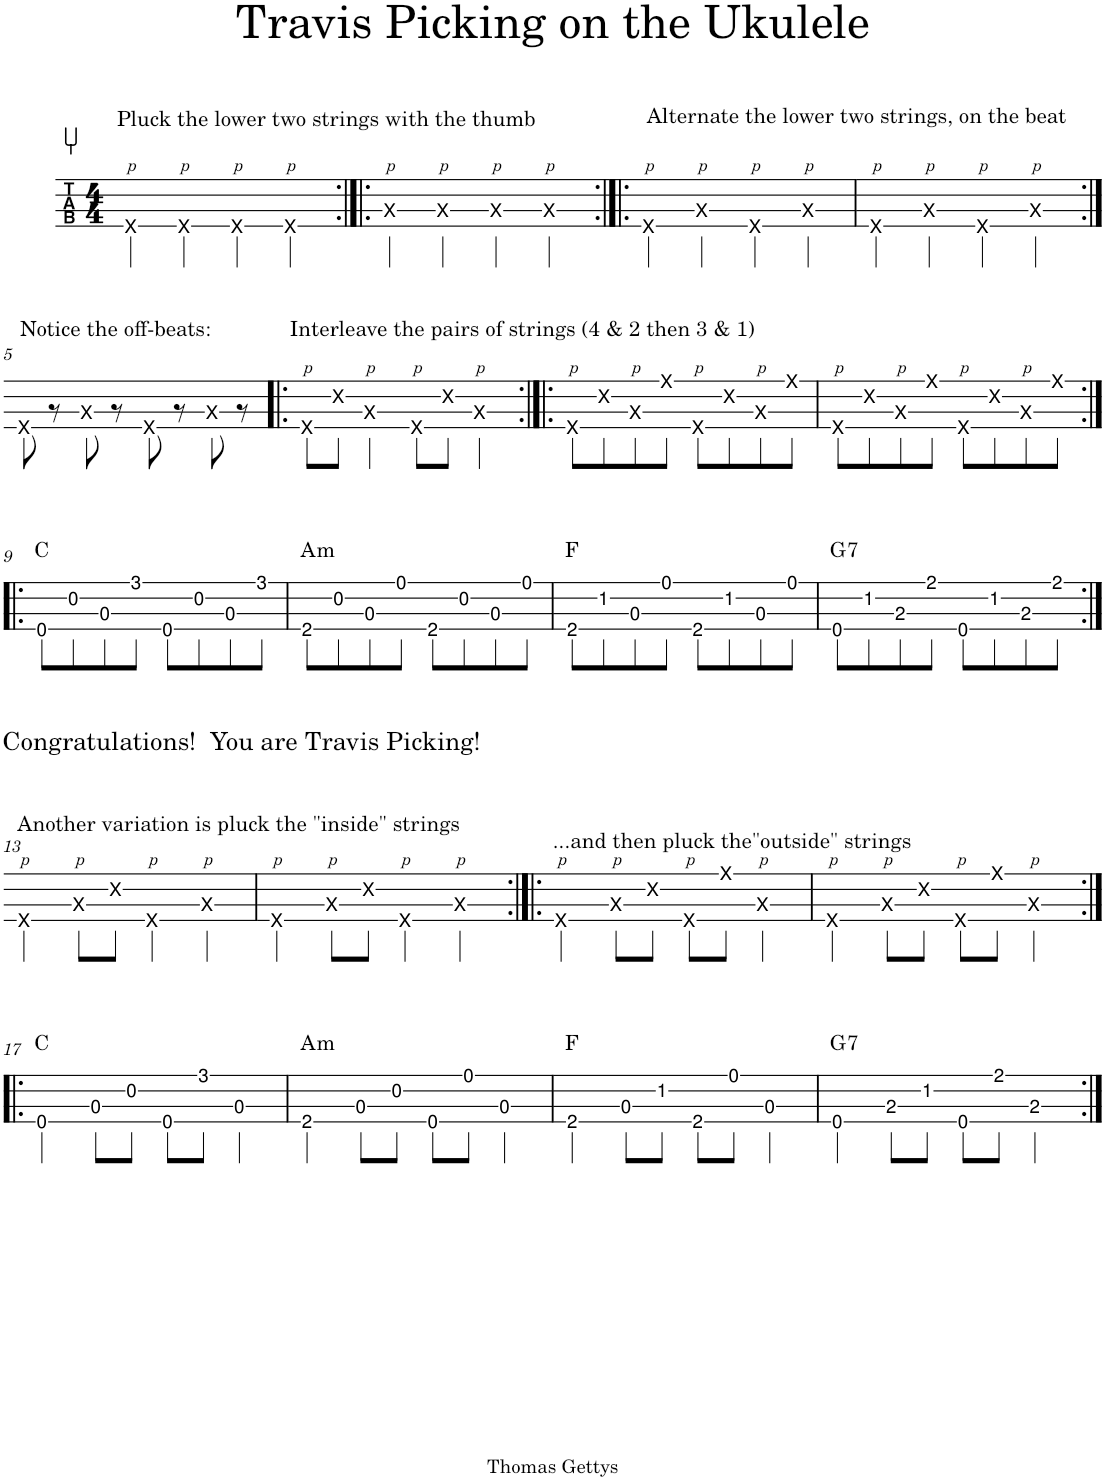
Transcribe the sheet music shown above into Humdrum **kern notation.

**kern	**harte	**kern
*part2	*part2	*part1
*staff2	*	*staff1
*I"Ukulele	*	*I"Ukulele
*I'Uk.	*	*I'Uk.
*stria4	*	*stria5
*	*	*clefG2
*k[]	*	*k[]
*M4/4	*	*M4/4
=1	=1	=1
!LO:TX:a:t=Pluck the lower two strings with the thumb	!	!
4G\	.	1r
4G\	.	.
4G\	.	.
4G\	.	.
=2:|!|:	=2:|!|:	=2:|!|:
4c\	.	1r
4c\	.	.
4c\	.	.
4c\	.	.
=3:|!|:	=3:|!|:	=3:|!|:
!LO:TX:a:t=Alternate the lower two strings, on the beat	!	!
4G\	.	1r
4c\	.	.
4G\	.	.
4c\	.	.
=4	=4	=4
4G\	.	4G
4c\	.	4c
4G\	.	4G
4c\	.	4c
!!LO:LB:g=z
=5:|!	=5:|!	=5:|!
!LO:TX:a:t=Notice the off-beats&colon;	!	!
8G\	.	1r
8r	.	.
8c\	.	.
8r	.	.
8G\	.	.
8r	.	.
8c\	.	.
8r	.	.
=6!|:	=6!|:	=6!|:
!LO:TX:a:t=Interleave the pairs of strings (4 & 2 then 3 & 1)	!	!
8G\L	.	1r
8e\J	.	.
4c\	.	.
8G\L	.	.
8e\J	.	.
4c\	.	.
=7:|!|:	=7:|!|:	=7:|!|:
8G\L	.	1r
8e\	.	.
8c\	.	.
8cc\J	.	.
8G\L	.	.
8e\	.	.
8c\	.	.
8cc\J	.	.
=8	=8	=8
8G\L	.	1r
8e\	.	.
8c\	.	.
8cc\J	.	.
8G\L	.	.
8e\	.	.
8c\	.	.
8cc\J	.	.
!!LO:LB:g=z
=9:|!|:	=9:|!|:	=9:|!|:
8G\L	C:maj	1r
8e\	.	.
8c\	.	.
8cc\J	.	.
8G\L	.	.
8e\	.	.
8c\	.	.
8cc\J	.	.
=10	=10	=10
!	!LO:H:kt=m	!
8A\L	A:min	1r
8e\	.	.
8c\	.	.
8a\J	.	.
8A\L	.	.
8e\	.	.
8c\	.	.
8a\J	.	.
=11	=11	=11
8A\L	F:maj	1r
8f\	.	.
8c\	.	.
8a\J	.	.
8A\L	.	.
8f\	.	.
8c\	.	.
8a\J	.	.
=12	=12	=12
!	!LO:H:kt=7	!
8G\L	G:7	1r
8f\	.	.
8d\	.	.
8b\J	.	.
8G\L	.	.
8f\	.	.
8d\	.	.
8b\J	.	.
!!LO:LB:g=z
=13:|!	=13:|!	=13:|!
!LO:TX:a:t=Another variation is pluck the "inside" strings	!	!
4G\	.	1r
8c\L	.	.
8e\J	.	.
4G\	.	.
4c\	.	.
=14	=14	=14
4G\	.	1r
8c\L	.	.
8e\J	.	.
4G\	.	.
4c\	.	.
=15:|!|:	=15:|!|:	=15:|!|:
!LO:TX:a:t=...and then pluck the"outside" strings	!	!
4G\	.	1r
8c\L	.	.
8e\J	.	.
8G\L	.	.
8cc\J	.	.
4c\	.	.
=16	=16	=16
4G\	.	1r
8c\L	.	.
8e\J	.	.
8G\L	.	.
8cc\J	.	.
4c\	.	.
!!LO:LB:g=z
=17:|!|:	=17:|!|:	=17:|!|:
4G\	C:maj	1r
8c\L	.	.
8e\J	.	.
8G\L	.	.
8cc\J	.	.
4c\	.	.
=18	=18	=18
!	!LO:H:kt=m	!
4A\	A:min	1r
8c\L	.	.
8e\J	.	.
8G\L	.	.
8a\J	.	.
4c\	.	.
=19	=19	=19
4A\	F:maj	1r
8c\L	.	.
8f\J	.	.
8A\L	.	.
8a\J	.	.
4c\	.	.
=20	=20	=20
!	!LO:H:kt=7	!
4G\	G:7	1r
8d\L	.	.
8f\J	.	.
8G\L	.	.
8b\J	.	.
4d\	.	.
=:|!	=:|!	=:|!
*-	*-	*-
